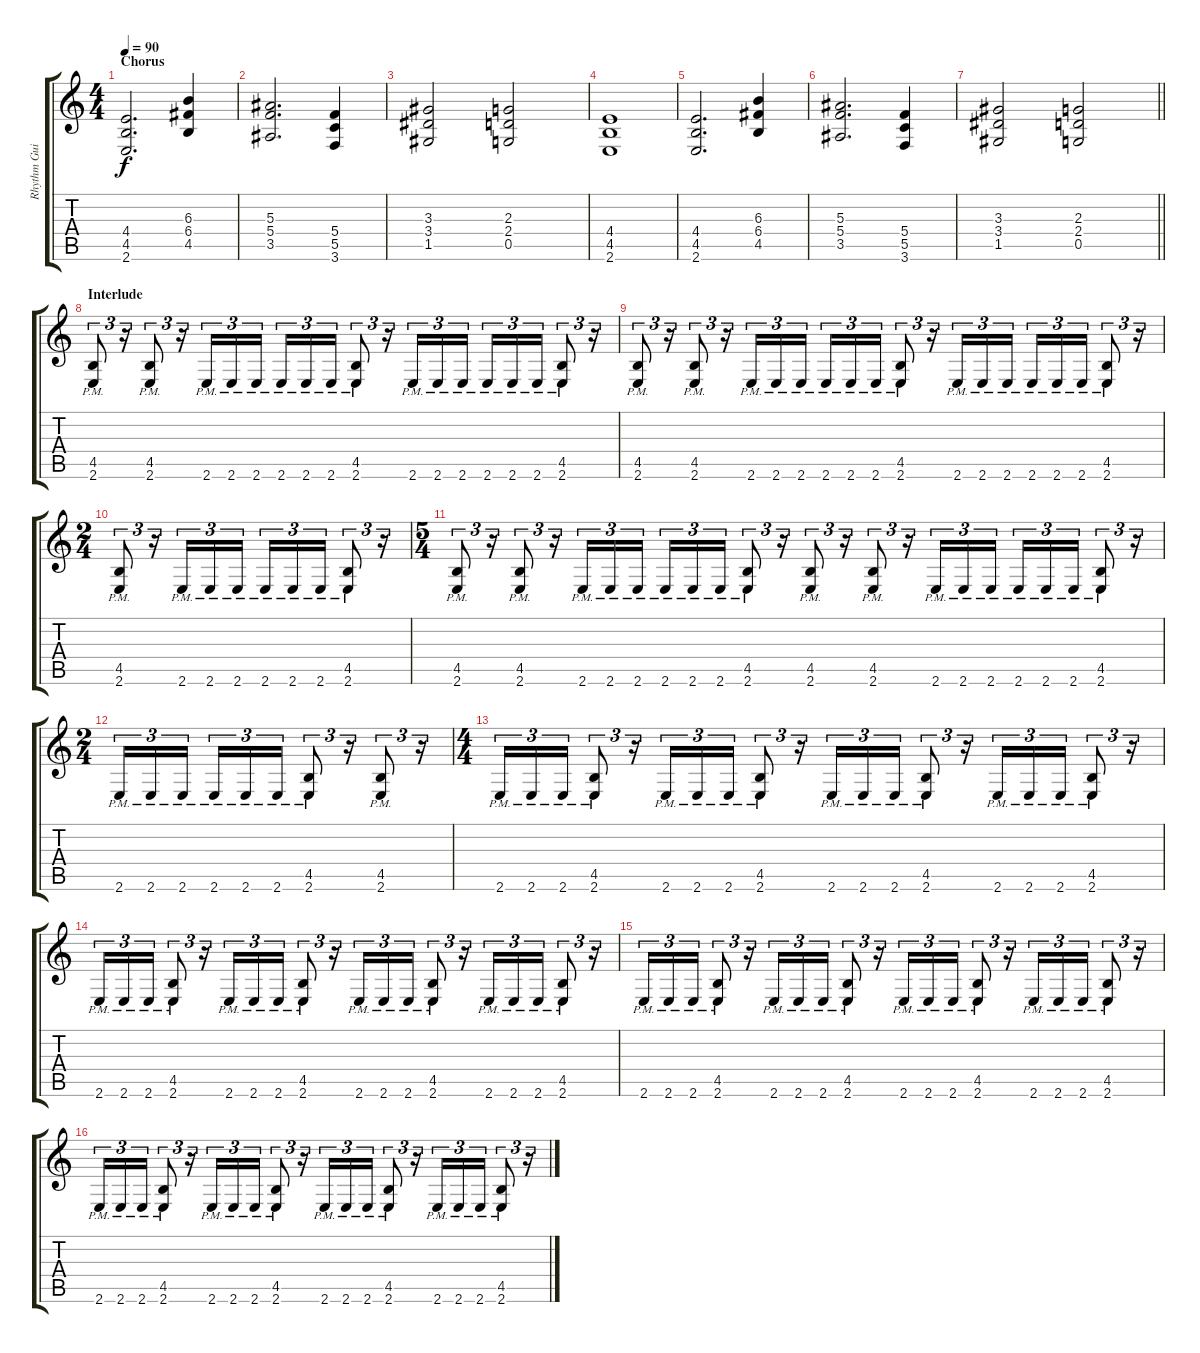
\track ("Rhythm Guitar (6string)" "Rhythm Gui") {instrument distortionguitar}
\staff {score tabs}
\tuning (D4 A3 F3 C3 G2 D2) {hide}
\ts (4 4)
\section ("" "Chorus")
\tempo 90
\clef g2
\ks c
(4.4 4.5 2.6).2{d dy f} (6.3 6.4 4.5).4 |
(5.3 5.4 3.5).2{d} (5.4 5.5 3.6).4 |
(3.3 3.4 1.5).2 (2.3 2.4 0.5).2 |
(4.4 4.5 2.6).1 |
(4.4 4.5 2.6).2{d} (6.3 6.4 4.5).4 |
(5.3 5.4 3.5).2{d} (5.4 5.5 3.6).4 |
\barLineRight lightlight
(3.3 3.4 1.5).2 (2.3 2.4 0.5).2 |
\section ("" "Interlude")
(4.5{pm} 2.6{pm}).8{tu (3 2)} r.16{tu (3 2)} (4.5{pm} 2.6{pm}).8{tu (3 2)} r.16{tu (3 2)} 2.6{pm}.16{tu (3 2)} 2.6{pm}.16{tu (3 2)} 2.6{pm}.16{tu (3 2) beam splitsecondary} 2.6{pm}.16{tu (3 2)} 2.6{pm}.16{tu (3 2)} 2.6{pm}.16{tu (3 2)} (4.5{pm} 2.6{pm}).8{tu (3 2)} r.16{tu (3 2)} 2.6{pm}.16{tu (3 2)} 2.6{pm}.16{tu (3 2)} 2.6{pm}.16{tu (3 2)} 2.6{pm}.16{tu (3 2)} 2.6{pm}.16{tu (3 2)} 2.6{pm}.16{tu (3 2)} (4.5{pm} 2.6{pm}).8{tu (3 2)} r.16{tu (3 2)} |
(4.5{pm} 2.6{pm}).8{tu (3 2)} r.16{tu (3 2)} (4.5{pm} 2.6{pm}).8{tu (3 2)} r.16{tu (3 2)} 2.6{pm}.16{tu (3 2)} 2.6{pm}.16{tu (3 2)} 2.6{pm}.16{tu (3 2) beam splitsecondary} 2.6{pm}.16{tu (3 2)} 2.6{pm}.16{tu (3 2)} 2.6{pm}.16{tu (3 2)} (4.5{pm} 2.6{pm}).8{tu (3 2)} r.16{tu (3 2)} 2.6{pm}.16{tu (3 2)} 2.6{pm}.16{tu (3 2)} 2.6{pm}.16{tu (3 2)} 2.6{pm}.16{tu (3 2)} 2.6{pm}.16{tu (3 2)} 2.6{pm}.16{tu (3 2)} (4.5{pm} 2.6{pm}).8{tu (3 2)} r.16{tu (3 2)} |
\ts (2 4)
(4.5{pm} 2.6{pm}).8{tu (3 2)} r.16{tu (3 2)} 2.6{pm}.16{tu (3 2)} 2.6{pm}.16{tu (3 2)} 2.6{pm}.16{tu (3 2)} 2.6{pm}.16{tu (3 2)} 2.6{pm}.16{tu (3 2)} 2.6{pm}.16{tu (3 2)} (4.5{pm} 2.6{pm}).8{tu (3 2)} r.16{tu (3 2)} |
\ts (5 4)
(4.5{pm} 2.6{pm}).8{tu (3 2)} r.16{tu (3 2)} (4.5{pm} 2.6{pm}).8{tu (3 2)} r.16{tu (3 2)} 2.6{pm}.16{tu (3 2)} 2.6{pm}.16{tu (3 2)} 2.6{pm}.16{tu (3 2) beam splitsecondary} 2.6{pm}.16{tu (3 2)} 2.6{pm}.16{tu (3 2)} 2.6{pm}.16{tu (3 2)} (4.5{pm} 2.6{pm}).8{tu (3 2)} r.16{tu (3 2)} (4.5{pm} 2.6{pm}).8{tu (3 2)} r.16{tu (3 2)} (4.5{pm} 2.6{pm}).8{tu (3 2)} r.16{tu (3 2)} 2.6{pm}.16{tu (3 2)} 2.6{pm}.16{tu (3 2)} 2.6{pm}.16{tu (3 2)} 2.6{pm}.16{tu (3 2)} 2.6{pm}.16{tu (3 2)} 2.6{pm}.16{tu (3 2)} (4.5{pm} 2.6{pm}).8{tu (3 2)} r.16{tu (3 2)} |
\ts (2 4)
2.6{pm}.16{tu (3 2)} 2.6{pm}.16{tu (3 2)} 2.6{pm}.16{tu (3 2) beam splitsecondary} 2.6{pm}.16{tu (3 2)} 2.6{pm}.16{tu (3 2)} 2.6{pm}.16{tu (3 2)} (4.5{pm} 2.6{pm}).8{tu (3 2)} r.16{tu (3 2)} (4.5{pm} 2.6{pm}).8{tu (3 2)} r.16{tu (3 2)} |
\ts (4 4)
2.6{pm}.16{tu (3 2)} 2.6{pm}.16{tu (3 2)} 2.6{pm}.16{tu (3 2)} (4.5{pm} 2.6{pm}).8{tu (3 2)} r.16{tu (3 2)} 2.6{pm}.16{tu (3 2)} 2.6{pm}.16{tu (3 2)} 2.6{pm}.16{tu (3 2)} (4.5{pm} 2.6{pm}).8{tu (3 2)} r.16{tu (3 2)} 2.6{pm}.16{tu (3 2)} 2.6{pm}.16{tu (3 2)} 2.6{pm}.16{tu (3 2)} (4.5{pm} 2.6{pm}).8{tu (3 2)} r.16{tu (3 2)} 2.6{pm}.16{tu (3 2)} 2.6{pm}.16{tu (3 2)} 2.6{pm}.16{tu (3 2)} (4.5{pm} 2.6{pm}).8{tu (3 2)} r.16{tu (3 2)} |
2.6{pm}.16{tu (3 2)} 2.6{pm}.16{tu (3 2)} 2.6{pm}.16{tu (3 2)} (4.5{pm} 2.6{pm}).8{tu (3 2)} r.16{tu (3 2)} 2.6{pm}.16{tu (3 2)} 2.6{pm}.16{tu (3 2)} 2.6{pm}.16{tu (3 2)} (4.5{pm} 2.6{pm}).8{tu (3 2)} r.16{tu (3 2)} 2.6{pm}.16{tu (3 2)} 2.6{pm}.16{tu (3 2)} 2.6{pm}.16{tu (3 2)} (4.5{pm} 2.6{pm}).8{tu (3 2)} r.16{tu (3 2)} 2.6{pm}.16{tu (3 2)} 2.6{pm}.16{tu (3 2)} 2.6{pm}.16{tu (3 2)} (4.5{pm} 2.6{pm}).8{tu (3 2)} r.16{tu (3 2)} |
2.6{pm}.16{tu (3 2)} 2.6{pm}.16{tu (3 2)} 2.6{pm}.16{tu (3 2)} (4.5{pm} 2.6{pm}).8{tu (3 2)} r.16{tu (3 2)} 2.6{pm}.16{tu (3 2)} 2.6{pm}.16{tu (3 2)} 2.6{pm}.16{tu (3 2)} (4.5{pm} 2.6{pm}).8{tu (3 2)} r.16{tu (3 2)} 2.6{pm}.16{tu (3 2)} 2.6{pm}.16{tu (3 2)} 2.6{pm}.16{tu (3 2)} (4.5{pm} 2.6{pm}).8{tu (3 2)} r.16{tu (3 2)} 2.6{pm}.16{tu (3 2)} 2.6{pm}.16{tu (3 2)} 2.6{pm}.16{tu (3 2)} (4.5{pm} 2.6{pm}).8{tu (3 2)} r.16{tu (3 2)} |
2.6{pm}.16{tu (3 2)} 2.6{pm}.16{tu (3 2)} 2.6{pm}.16{tu (3 2)} (4.5{pm} 2.6{pm}).8{tu (3 2)} r.16{tu (3 2)} 2.6{pm}.16{tu (3 2)} 2.6{pm}.16{tu (3 2)} 2.6{pm}.16{tu (3 2)} (4.5{pm} 2.6{pm}).8{tu (3 2)} r.16{tu (3 2)} 2.6{pm}.16{tu (3 2)} 2.6{pm}.16{tu (3 2)} 2.6{pm}.16{tu (3 2)} (4.5{pm} 2.6{pm}).8{tu (3 2)} r.16{tu (3 2)} 2.6{pm}.16{tu (3 2)} 2.6{pm}.16{tu (3 2)} 2.6{pm}.16{tu (3 2)} (4.5{pm} 2.6{pm}).8{tu (3 2)} r.16{tu (3 2)}
